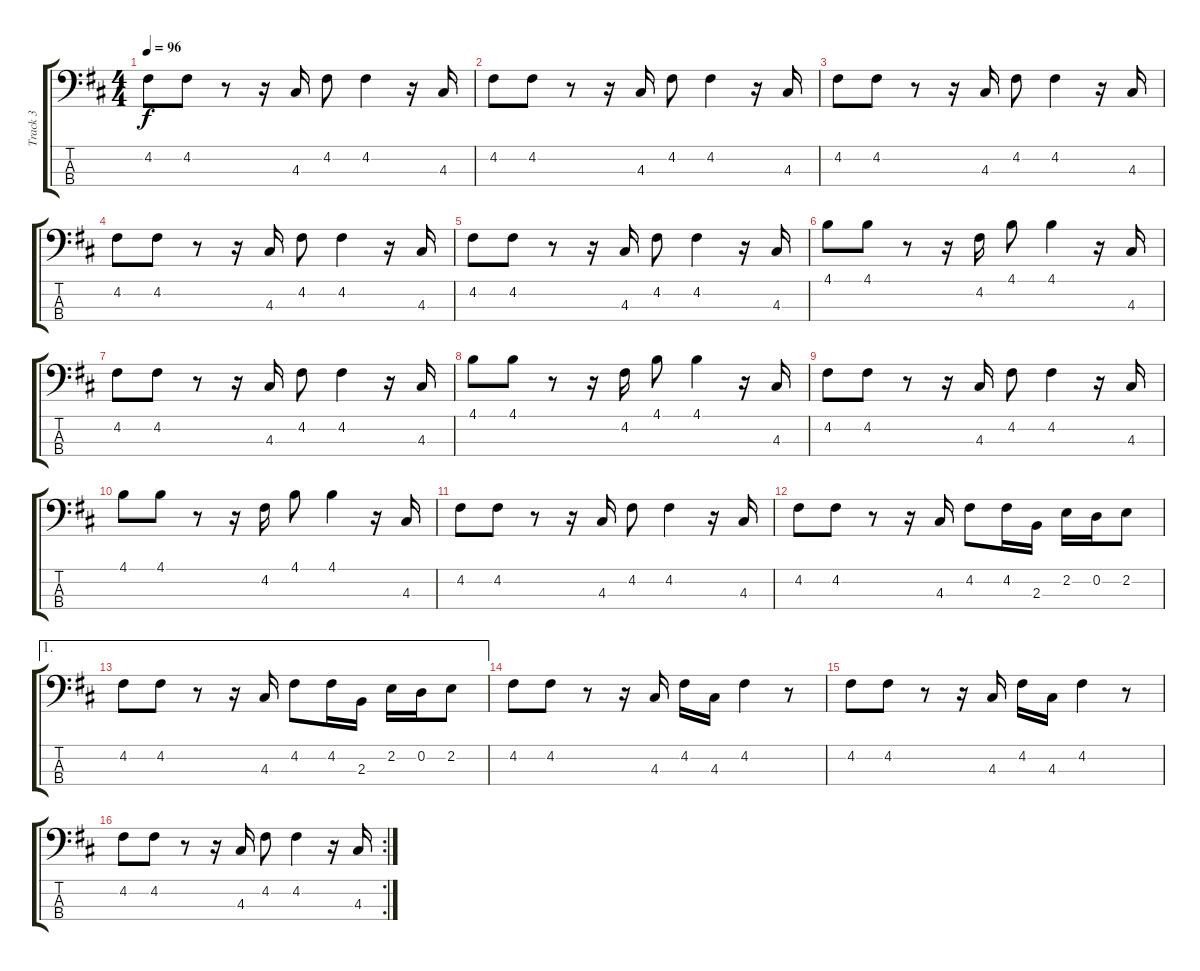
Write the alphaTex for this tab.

\track ("Track 3" "Track 3") {instrument electricbassfinger}
\staff {score tabs}
\tuning (G2 D2 A1 E1) {hide}
\ts (4 4)
\tempo 96
\clef f4
\ks d
4.2.8{dy f} 4.2.8 r.8 r.16 4.3.16 4.2.8 4.2.4 r.16 4.3.16 |
4.2.8 4.2.8 r.8 r.16 4.3.16 4.2.8 4.2.4 r.16 4.3.16 |
4.2.8 4.2.8 r.8 r.16 4.3.16 4.2.8 4.2.4 r.16 4.3.16 |
4.2.8 4.2.8 r.8 r.16 4.3.16 4.2.8 4.2.4 r.16 4.3.16 |
4.2.8 4.2.8 r.8 r.16 4.3.16 4.2.8 4.2.4 r.16 4.3.16 |
4.1.8 4.1.8 r.8 r.16 4.2.16 4.1.8 4.1.4 r.16 4.3.16 |
4.2.8 4.2.8 r.8 r.16 4.3.16 4.2.8 4.2.4 r.16 4.3.16 |
4.1.8 4.1.8 r.8 r.16 4.2.16 4.1.8 4.1.4 r.16 4.3.16 |
4.2.8 4.2.8 r.8 r.16 4.3.16 4.2.8 4.2.4 r.16 4.3.16 |
4.1.8 4.1.8 r.8 r.16 4.2.16 4.1.8 4.1.4 r.16 4.3.16 |
4.2.8 4.2.8 r.8 r.16 4.3.16 4.2.8 4.2.4 r.16 4.3.16 |
4.2.8 4.2.8 r.8 r.16 4.3.16 4.2.8 4.2.16 2.3.16 2.2.16 0.2.16 2.2.8 |
\ae 1
4.2.8 4.2.8 r.8 r.16 4.3.16 4.2.8 4.2.16 2.3.16 2.2.16 0.2.16 2.2.8 |
4.2.8 4.2.8 r.8 r.16 4.3.16 4.2.16 4.3.16 4.2.4 r.8 |
4.2.8 4.2.8 r.8 r.16 4.3.16 4.2.16 4.3.16 4.2.4 r.8 |
\rc 2
4.2.8 4.2.8 r.8 r.16 4.3.16 4.2.8 4.2.4 r.16 4.3.16
